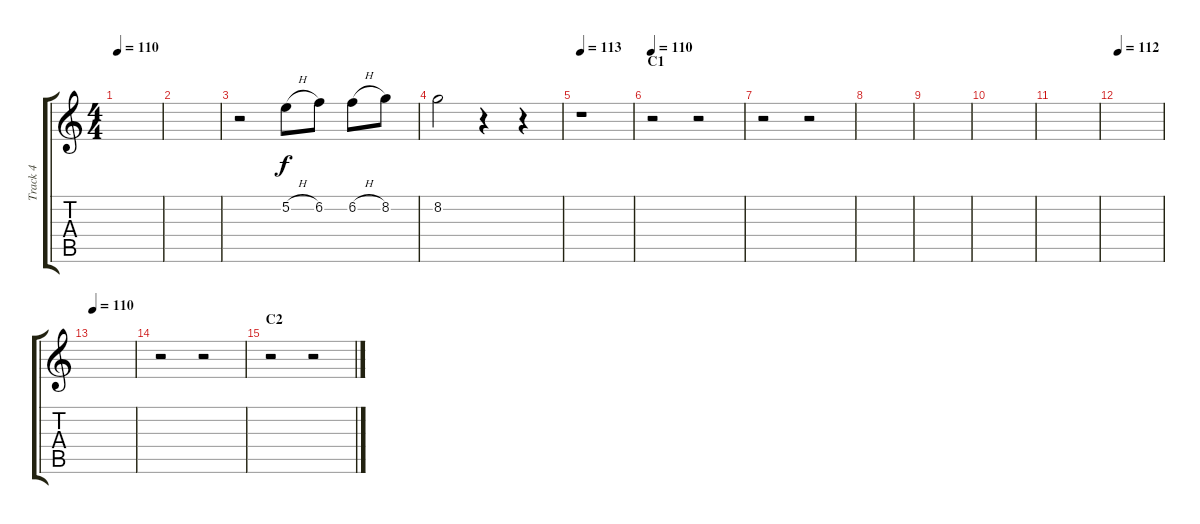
\track ("Track 4" "Track 4") {instrument overdrivenguitar}
\staff {score tabs}
\tuning (E4 B3 G3 D3 A2 E2) {hide}
\ts (4 4)
\tempo 110
\clef g2
\ks c
|
|
r.2 5.2{h}.8 6.2.8 6.2{h}.8 8.2.8 |
8.2.2 r.4 r.4 |
\tempo 113
r.1 |
\section ("" "C1")
\tempo 110
r.2 r.2 |
r.2 r.2 |
|
|
|
|
\tempo 112
|
\tempo 110
|
r.2 r.2 |
\section ("" "C2")
r.2 r.2
